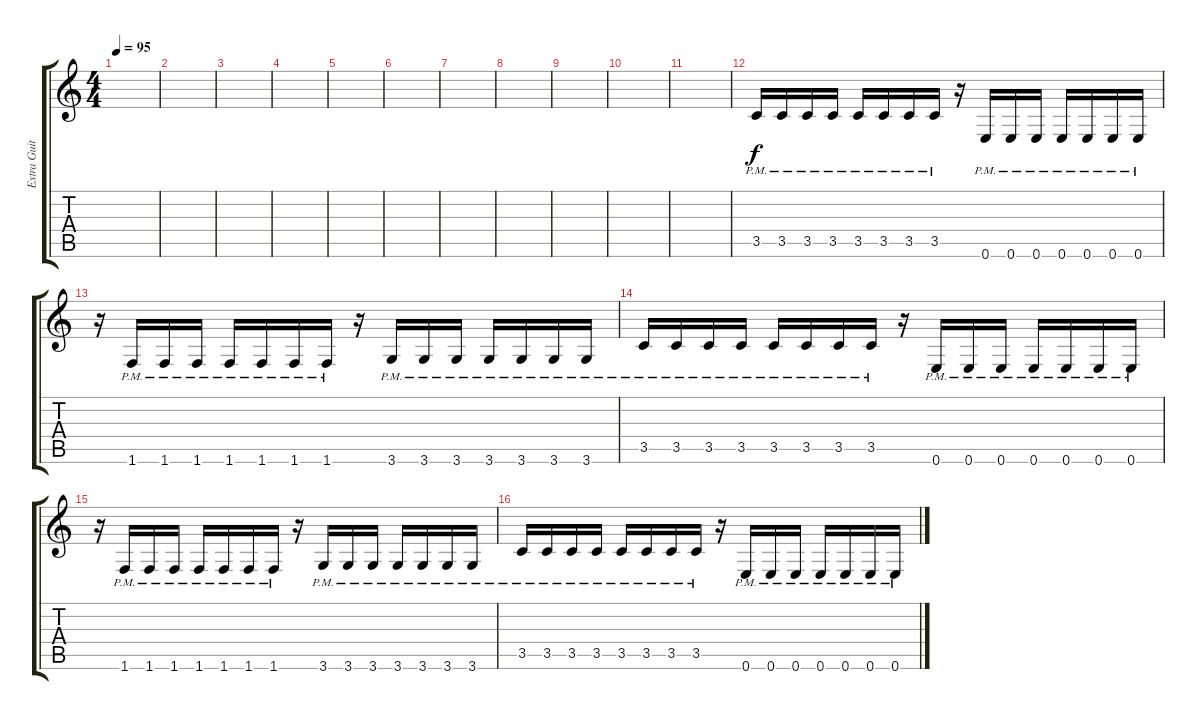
\track ("Extra Guitar" "Extra Guit") {instrument distortionguitar}
\staff {score tabs}
\tuning (E4 B3 G3 D3 A2 E2) {hide}
\ts (4 4)
\tempo 95
\clef g2
\ks c
|
|
|
|
|
|
|
|
|
|
|
3.5{pm}.16 3.5{pm}.16 3.5{pm}.16 3.5{pm}.16 3.5{pm}.16 3.5{pm}.16 3.5{pm}.16 3.5{pm}.16 r.16 0.6{pm}.16 0.6{pm}.16 0.6{pm}.16 0.6{pm}.16 0.6{pm}.16 0.6{pm}.16 0.6{pm}.16 |
r.16 1.6{pm}.16 1.6{pm}.16 1.6{pm}.16 1.6{pm}.16 1.6{pm}.16 1.6{pm}.16 1.6{pm}.16 r.16 3.6{pm}.16 3.6{pm}.16 3.6{pm}.16 3.6{pm}.16 3.6{pm}.16 3.6{pm}.16 3.6{pm}.16 |
3.5{pm}.16 3.5{pm}.16 3.5{pm}.16 3.5{pm}.16 3.5{pm}.16 3.5{pm}.16 3.5{pm}.16 3.5{pm}.16 r.16 0.6{pm}.16 0.6{pm}.16 0.6{pm}.16 0.6{pm}.16 0.6{pm}.16 0.6{pm}.16 0.6{pm}.16 |
r.16 1.6{pm}.16 1.6{pm}.16 1.6{pm}.16 1.6{pm}.16 1.6{pm}.16 1.6{pm}.16 1.6{pm}.16 r.16 3.6{pm}.16 3.6{pm}.16 3.6{pm}.16 3.6{pm}.16 3.6{pm}.16 3.6{pm}.16 3.6{pm}.16 |
3.5{pm}.16 3.5{pm}.16 3.5{pm}.16 3.5{pm}.16 3.5{pm}.16 3.5{pm}.16 3.5{pm}.16 3.5{pm}.16 r.16 0.6{pm}.16 0.6{pm}.16 0.6{pm}.16 0.6{pm}.16 0.6{pm}.16 0.6{pm}.16 0.6{pm}.16
